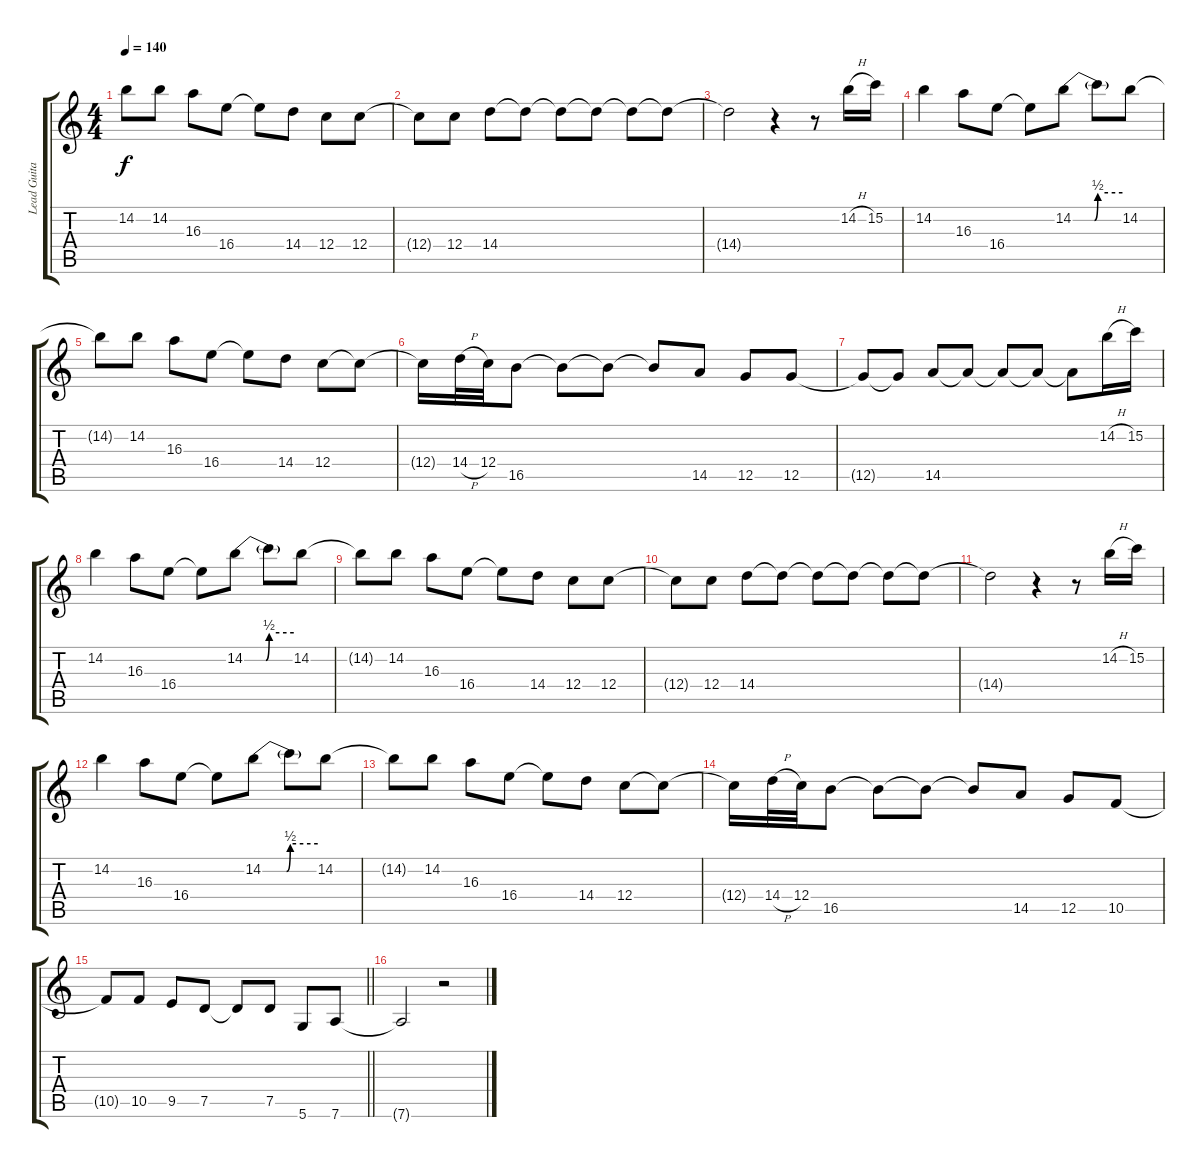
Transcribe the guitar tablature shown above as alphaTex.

\track ("Lead Guitar" "Lead Guita") {instrument overdrivenguitar}
\staff {score tabs}
\tuning (D4 A3 F3 C3 G2 D2) {hide}
\ts (4 4)
\tempo 140
\clef g2
\ks c
14.2{t}.8{dy f} 14.2.8 16.3.8 16.4.8 16.4{t}.8 14.4.8 12.4.8 12.4.8 |
12.4{t}.8 12.4.8 14.4.8 14.4{t}.8 14.4{t}.8 14.4{t}.8 14.4{t}.8 14.4{t}.8 |
14.4{t}.2 r.4 r.8 14.2{h}.16 15.2.16 |
14.2.4 16.3.8 16.4.8 16.4{t}.8 14.2{be (custom 0 0 26 0 30 2 60 2)}.8 14.2{t}.8 14.2.8 |
14.2{t}.8 14.2.8 16.3.8 16.4.8 16.4{t}.8 14.4.8 12.4.8 12.4{t}.8 |
12.4{t}.16 14.4{h}.32 12.4.32 16.5.8 16.5{t}.8 16.5{t}.8 16.5{t}.8 14.5.8 12.5.8 12.5.8 |
12.5{t}.8 12.5{t}.8 14.5.8 14.5{t}.8 14.5{t}.8 14.5{t}.8 14.5{t}.8 14.2{h}.16 15.2.16 |
14.2.4 16.3.8 16.4.8 16.4{t}.8 14.2{be (custom 0 0 26 0 30 2 60 2)}.8 14.2{t}.8 14.2.8 |
14.2{t}.8 14.2.8 16.3.8 16.4.8 16.4{t}.8 14.4.8 12.4.8 12.4.8 |
12.4{t}.8 12.4.8 14.4.8 14.4{t}.8 14.4{t}.8 14.4{t}.8 14.4{t}.8 14.4{t}.8 |
14.4{t}.2 r.4 r.8 14.2{h}.16 15.2.16 |
14.2.4 16.3.8 16.4.8 16.4{t}.8 14.2{be (custom 0 0 26 0 30 2 60 2)}.8 14.2{t}.8 14.2.8 |
14.2{t}.8 14.2.8 16.3.8 16.4.8 16.4{t}.8 14.4.8 12.4.8 12.4{t}.8 |
12.4{t}.16 14.4{h}.32 12.4.32 16.5.8 16.5{t}.8 16.5{t}.8 16.5{t}.8 14.5.8 12.5.8 10.5.8 |
\barLineRight lightlight
10.5{t}.8 10.5.8 9.5.8 7.5.8 7.5{t}.8 7.5.8 5.6.8 7.6.8 |
7.6{t}.2 r.2
